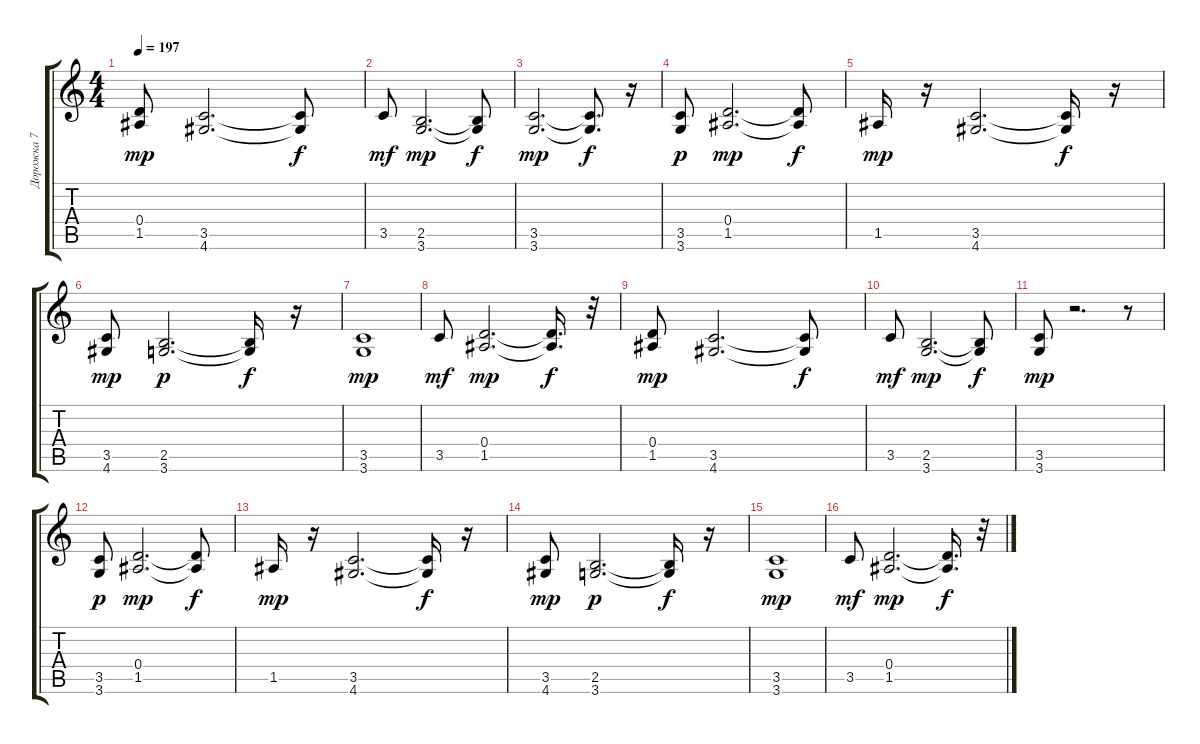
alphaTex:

\track ("Дорожка 7" "Дорожка 7") {instrument distortionguitar}
\staff {score tabs}
\tuning (E4 B3 G3 D3 A2 E2) {hide}
\ts (4 4)
\tempo 197
\clef g2
\ks c
(0.4 1.5).8{dy mp} (3.5 4.6).2{d} (3.5{t} 4.6{t}).8{dy f} |
3.5.8{dy mf} (2.5 3.6).2{d dy mp} (2.5{t} 3.6{t}).8{dy f} |
(3.5 3.6).2{d dy mp} (3.5{t} 3.6{t}).8{d dy f} r.16 |
(3.5 3.6).8{dy p} (0.4 1.5).2{d dy mp} (0.4{t} 1.5{t}).8{dy f} |
1.5.16{dy mp} r.16 (3.5 4.6).2{d} (3.5{t} 4.6{t}).16{dy f} r.16 |
(3.5 4.6).8{dy mp} (2.5 3.6).2{d dy p} (2.5{t} 3.6{t}).16{dy f} r.16 |
(3.5 3.6).1{dy mp} |
3.5.8{dy mf} (0.4 1.5).2{d dy mp} (0.4{t} 1.5{t}).16{d dy f} r.32 |
(0.4 1.5).8{dy mp} (3.5 4.6).2{d} (3.5{t} 4.6{t}).8{dy f} |
3.5.8{dy mf} (2.5 3.6).2{d dy mp} (2.5{t} 3.6{t}).8{dy f} |
(3.5 3.6).8{dy mp} r.2{d} r.8 |
(3.5 3.6).8{dy p} (0.4 1.5).2{d dy mp} (0.4{t} 1.5{t}).8{dy f} |
1.5.16{dy mp} r.16 (3.5 4.6).2{d} (3.5{t} 4.6{t}).16{dy f} r.16 |
(3.5 4.6).8{dy mp} (2.5 3.6).2{d dy p} (2.5{t} 3.6{t}).16{dy f} r.16 |
(3.5 3.6).1{dy mp} |
3.5.8{dy mf} (0.4 1.5).2{d dy mp} (0.4{t} 1.5{t}).16{d dy f} r.32
